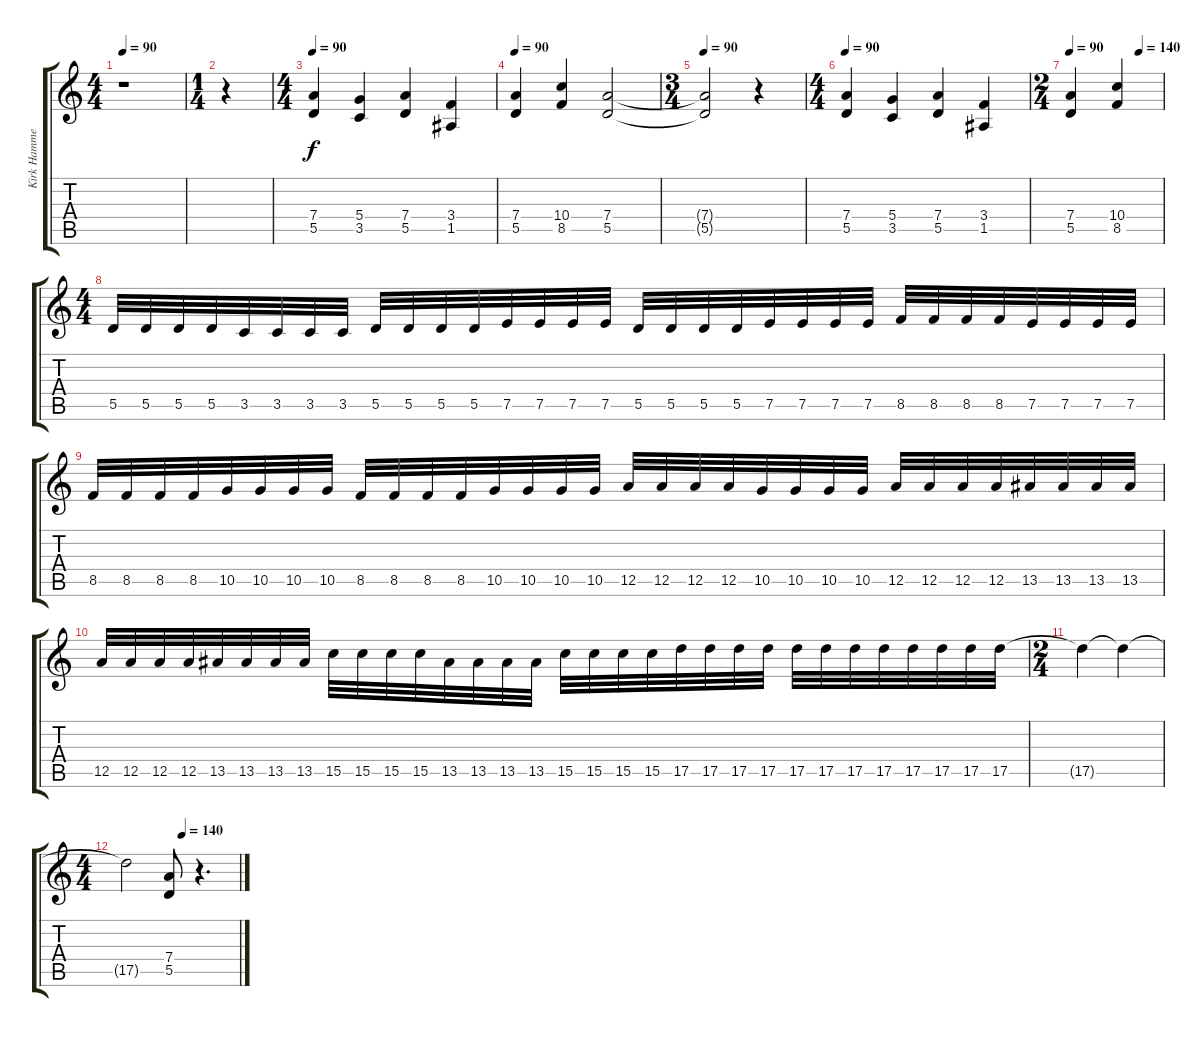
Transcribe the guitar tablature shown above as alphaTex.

\track ("Kirk Hammet (Guitar dist)" "Kirk Hamme") {instrument distortionguitar}
\staff {score tabs}
\tuning (E4 B3 G3 D3 A2 E2) {hide}
\ts (4 4)
\tempo 90
\clef g2
\ks c
r.1{dy f} |
\ts (1 4)
r.4 |
\ts (4 4)
\tempo 90
(7.4 5.5).4{volume 16 instrument distortionguitar} (5.4 3.5).4 (7.4 5.5).4 (3.4 1.5).4 |
\tempo 90
(7.4 5.5).4 (10.4 8.5).4 (7.4 5.5).2 |
\ts (3 4)
\tempo 90
(7.4{t} 5.5{t}).2 r.4 |
\ts (4 4)
\tempo 90
(7.4 5.5).4 (5.4 3.5).4 (7.4 5.5).4 (3.4 1.5).4 |
\ts (2 4)
\tempo 90
\tempo (140 0.75)
(7.4 5.5).4 (10.4 8.5).4 |
\ts (4 4)
5.5.32 5.5.32 5.5.32 5.5.32 3.5.32 3.5.32 3.5.32 3.5.32 5.5.32 5.5.32 5.5.32 5.5.32 7.5.32 7.5.32 7.5.32 7.5.32 5.5.32 5.5.32 5.5.32 5.5.32 7.5.32 7.5.32 7.5.32 7.5.32 8.5.32 8.5.32 8.5.32 8.5.32 7.5.32 7.5.32 7.5.32 7.5.32 |
8.5.32 8.5.32 8.5.32 8.5.32 10.5.32 10.5.32 10.5.32 10.5.32 8.5.32 8.5.32 8.5.32 8.5.32 10.5.32 10.5.32 10.5.32 10.5.32 12.5.32 12.5.32 12.5.32 12.5.32 10.5.32 10.5.32 10.5.32 10.5.32 12.5.32 12.5.32 12.5.32 12.5.32 13.5.32 13.5.32 13.5.32 13.5.32 |
12.5.32 12.5.32 12.5.32 12.5.32 13.5.32 13.5.32 13.5.32 13.5.32 15.5.32 15.5.32 15.5.32 15.5.32 13.5.32 13.5.32 13.5.32 13.5.32 15.5.32 15.5.32 15.5.32 15.5.32 17.5.32 17.5.32 17.5.32 17.5.32 17.5.32 17.5.32 17.5.32 17.5.32 17.5.32 17.5.32 17.5.32 17.5.32 |
\ts (2 4)
17.5{t}.4 17.5{t}.4 |
\ts (4 4)
\tempo (140 0.5)
17.5{t}.2 (7.4 5.5).8 r.4{d}
